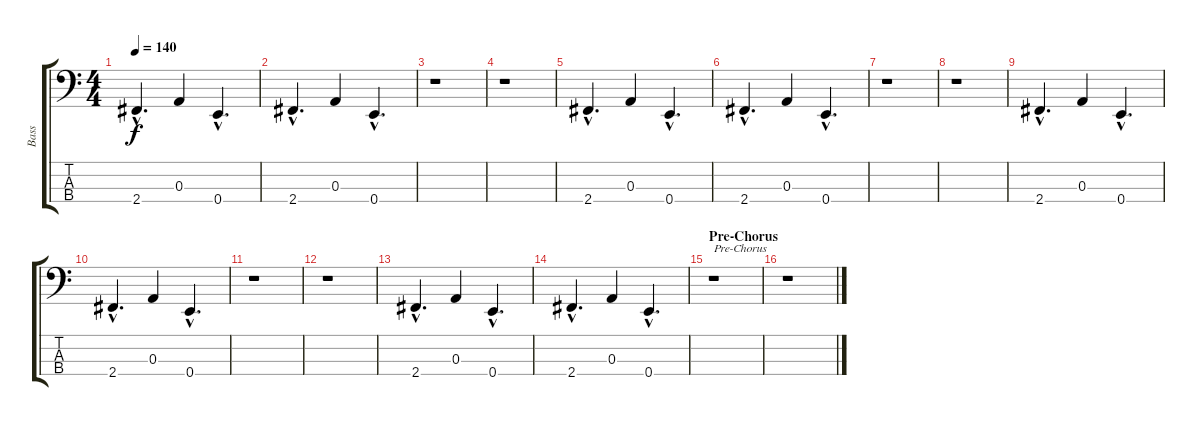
\track ("Bass" "Bass") {instrument electricbasspick}
\staff {score tabs}
\tuning (G2 D2 A1 E1) {hide}
\ts (4 4)
\tempo 140
\clef f4
\ks c
2.4{hac}.4{d dy f} 0.3.4 0.4{hac}.4{d} |
2.4{hac}.4{d} 0.3.4 0.4{hac}.4{d} |
r.1 |
r.1 |
2.4{hac}.4{d} 0.3.4 0.4{hac}.4{d} |
2.4{hac}.4{d} 0.3.4 0.4{hac}.4{d} |
r.1 |
r.1 |
2.4{hac}.4{d} 0.3.4 0.4{hac}.4{d} |
2.4{hac}.4{d} 0.3.4 0.4{hac}.4{d} |
r.1 |
r.1 |
2.4{hac}.4{d} 0.3.4 0.4{hac}.4{d} |
2.4{hac}.4{d} 0.3.4 0.4{hac}.4{d} |
\section ("" "Pre-Chorus")
r.1{txt "Pre-Chorus"} |
r.1
